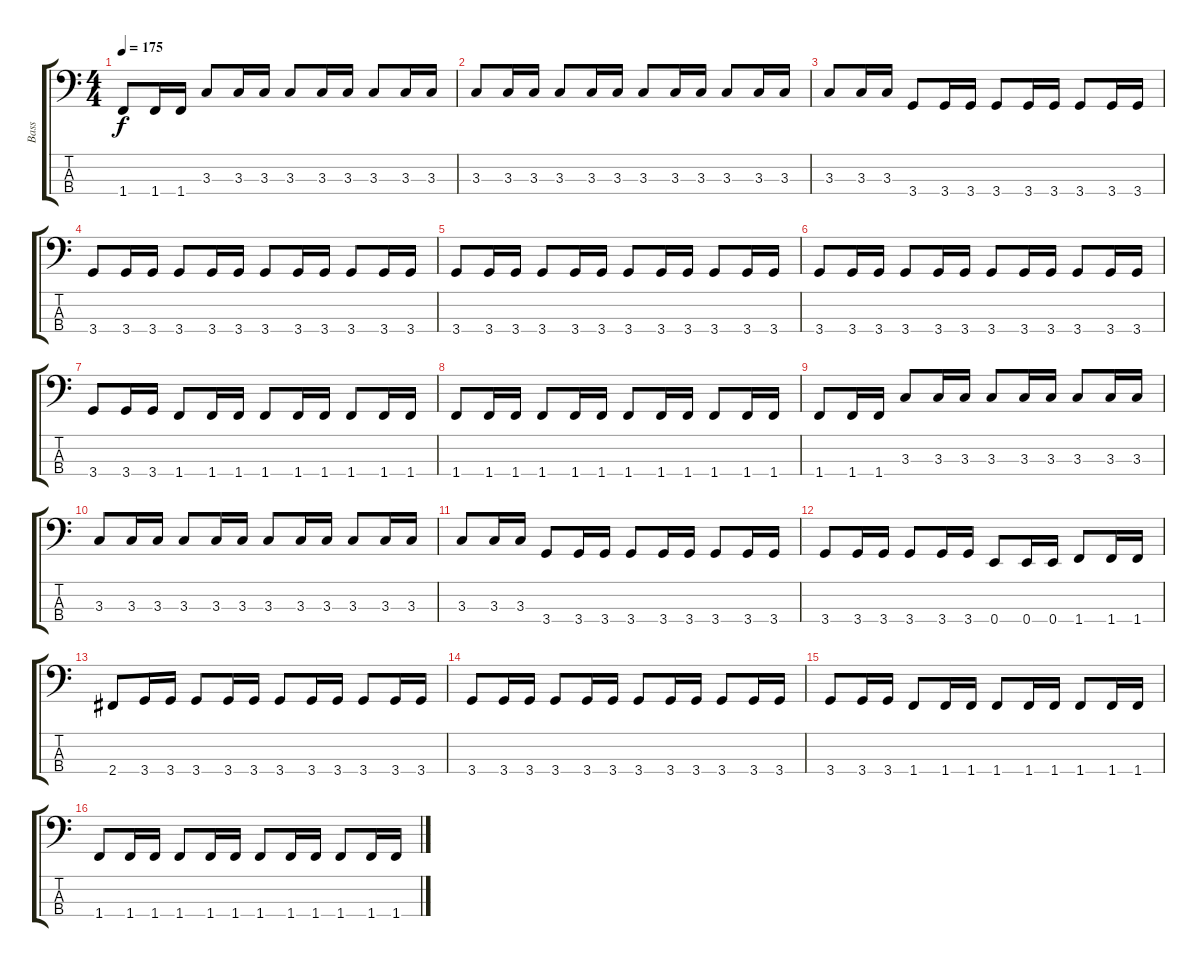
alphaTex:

\track ("Bass" "Bass") {instrument electricbassfinger}
\staff {score tabs}
\tuning (G2 D2 A1 E1) {hide}
\ts (4 4)
\tempo 175
\clef f4
\ks c
1.4.8{dy f} 1.4.16 1.4.16 3.3.8 3.3.16 3.3.16 3.3.8 3.3.16 3.3.16 3.3.8 3.3.16 3.3.16 |
3.3.8 3.3.16 3.3.16 3.3.8 3.3.16 3.3.16 3.3.8 3.3.16 3.3.16 3.3.8 3.3.16 3.3.16 |
3.3.8 3.3.16 3.3.16 3.4.8 3.4.16 3.4.16 3.4.8 3.4.16 3.4.16 3.4.8 3.4.16 3.4.16 |
3.4.8 3.4.16 3.4.16 3.4.8 3.4.16 3.4.16 3.4.8 3.4.16 3.4.16 3.4.8 3.4.16 3.4.16 |
3.4.8 3.4.16 3.4.16 3.4.8 3.4.16 3.4.16 3.4.8 3.4.16 3.4.16 3.4.8 3.4.16 3.4.16 |
3.4.8 3.4.16 3.4.16 3.4.8 3.4.16 3.4.16 3.4.8 3.4.16 3.4.16 3.4.8 3.4.16 3.4.16 |
3.4.8 3.4.16 3.4.16 1.4.8 1.4.16 1.4.16 1.4.8 1.4.16 1.4.16 1.4.8 1.4.16 1.4.16 |
1.4.8 1.4.16 1.4.16 1.4.8 1.4.16 1.4.16 1.4.8 1.4.16 1.4.16 1.4.8 1.4.16 1.4.16 |
1.4.8 1.4.16 1.4.16 3.3.8 3.3.16 3.3.16 3.3.8 3.3.16 3.3.16 3.3.8 3.3.16 3.3.16 |
3.3.8 3.3.16 3.3.16 3.3.8 3.3.16 3.3.16 3.3.8 3.3.16 3.3.16 3.3.8 3.3.16 3.3.16 |
3.3.8 3.3.16 3.3.16 3.4.8 3.4.16 3.4.16 3.4.8 3.4.16 3.4.16 3.4.8 3.4.16 3.4.16 |
3.4.8 3.4.16 3.4.16 3.4.8 3.4.16 3.4.16 0.4.8 0.4.16 0.4.16 1.4.8 1.4.16 1.4.16 |
2.4.8 3.4.16 3.4.16 3.4.8 3.4.16 3.4.16 3.4.8 3.4.16 3.4.16 3.4.8 3.4.16 3.4.16 |
3.4.8 3.4.16 3.4.16 3.4.8 3.4.16 3.4.16 3.4.8 3.4.16 3.4.16 3.4.8 3.4.16 3.4.16 |
3.4.8 3.4.16 3.4.16 1.4.8 1.4.16 1.4.16 1.4.8 1.4.16 1.4.16 1.4.8 1.4.16 1.4.16 |
1.4.8 1.4.16 1.4.16 1.4.8 1.4.16 1.4.16 1.4.8 1.4.16 1.4.16 1.4.8 1.4.16 1.4.16
